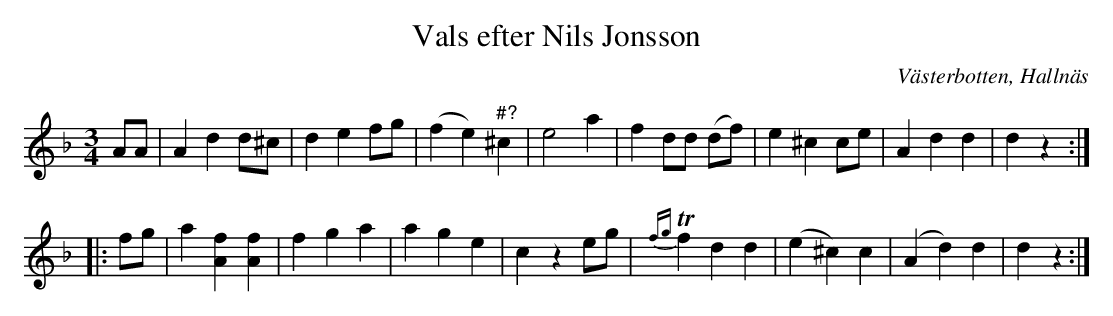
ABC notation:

X:1
T:Vals efter Nils Jonsson
O:Västerbotten, Hallnäs
O:Degerfors, Edlunda
L:1/8
M:3/4
Q:180
K:Dm
AA | A2 d2 d^c | d2 e2 fg | (f2 e2) "^\#?"^c2 | e4 a2 | f2 dd (df) | e2 ^c2 ce | A2 d2 d2 | d2 z2 ::
fg | a2 [fA]2 [fA]2 | f2 g2 a2 | a2 g2 e2 | c2 z2 eg | {fg}Tf2 d2 d2 | (e2 ^c2) c2 | (A2 d2) d2 | d2 z2 :|
